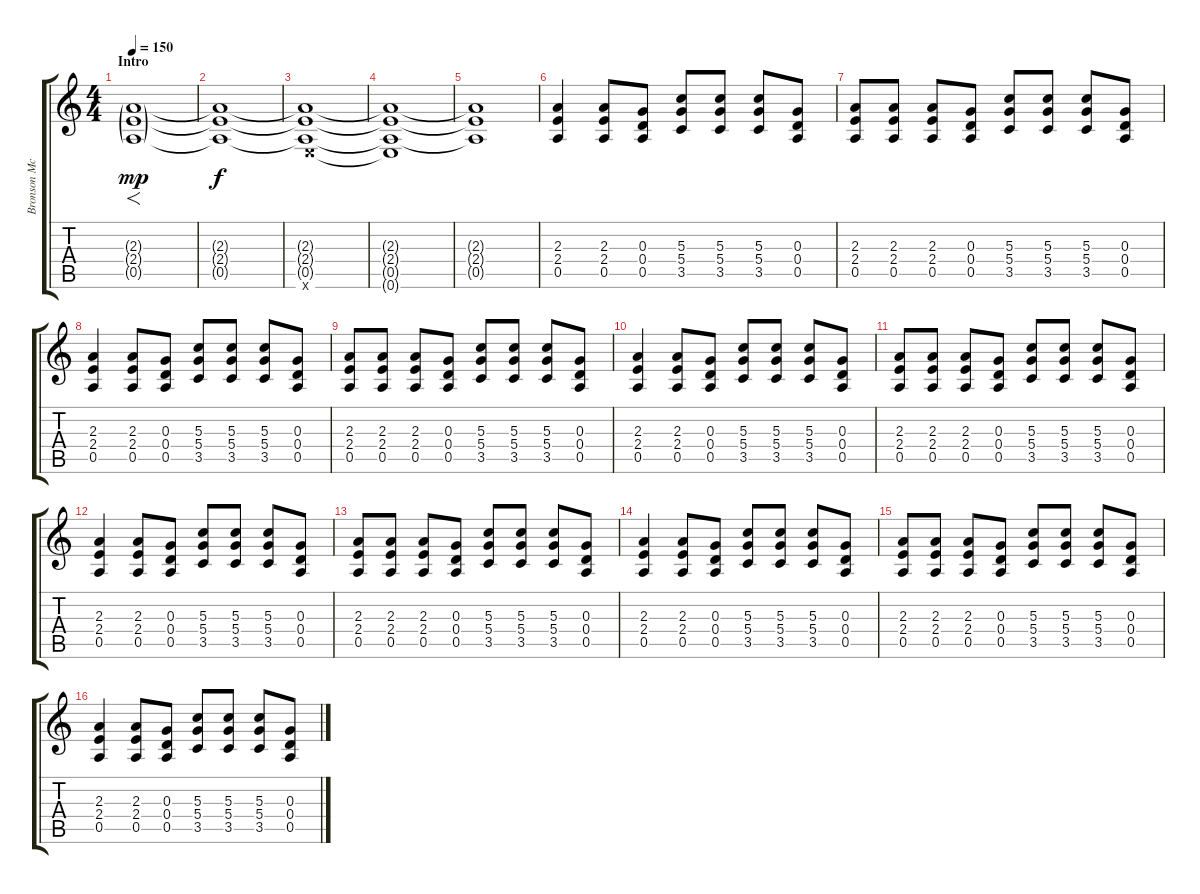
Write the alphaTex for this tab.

\track ("Bronson McDowall (Guitar)" "Bronson Mc") {instrument distortionguitar}
\staff {score tabs}
\tuning (E4 B3 G3 D3 A2 E2) {hide}
\ts (4 4)
\section ("" "Intro")
\tempo 150
\clef g2
\ks c
(2.3{g} 2.4{g} 0.5{g}).1{f dy mp instrument distortionguitar} |
(2.3{t} 2.4{t} 0.5{t}).1{dy f} |
(2.3{t} 2.4{t} 0.5{t} 0.6{x}).1 |
(2.3{t} 2.4{t} 0.5{t} 0.6{t}).1 |
(2.3{t} 2.4{t} 0.5{t}).1 |
(2.3 2.4 0.5).4 (2.3 2.4 0.5).8 (0.3 0.4 0.5).8 (5.3 5.4 3.5).8 (5.3 5.4 3.5).8 (5.3 5.4 3.5).8 (0.3 0.4 0.5).8 |
(2.3 2.4 0.5).8 (2.3 2.4 0.5).8 (2.3 2.4 0.5).8 (0.3 0.4 0.5).8 (5.3 5.4 3.5).8 (5.3 5.4 3.5).8 (5.3 5.4 3.5).8 (0.3 0.4 0.5).8 |
(2.3 2.4 0.5).4 (2.3 2.4 0.5).8 (0.3 0.4 0.5).8 (5.3 5.4 3.5).8 (5.3 5.4 3.5).8 (5.3 5.4 3.5).8 (0.3 0.4 0.5).8 |
(2.3 2.4 0.5).8 (2.3 2.4 0.5).8 (2.3 2.4 0.5).8 (0.3 0.4 0.5).8 (5.3 5.4 3.5).8 (5.3 5.4 3.5).8 (5.3 5.4 3.5).8 (0.3 0.4 0.5).8 |
(2.3 2.4 0.5).4 (2.3 2.4 0.5).8 (0.3 0.4 0.5).8 (5.3 5.4 3.5).8 (5.3 5.4 3.5).8 (5.3 5.4 3.5).8 (0.3 0.4 0.5).8 |
(2.3 2.4 0.5).8 (2.3 2.4 0.5).8 (2.3 2.4 0.5).8 (0.3 0.4 0.5).8 (5.3 5.4 3.5).8 (5.3 5.4 3.5).8 (5.3 5.4 3.5).8 (0.3 0.4 0.5).8 |
(2.3 2.4 0.5).4 (2.3 2.4 0.5).8 (0.3 0.4 0.5).8 (5.3 5.4 3.5).8 (5.3 5.4 3.5).8 (5.3 5.4 3.5).8 (0.3 0.4 0.5).8 |
(2.3 2.4 0.5).8 (2.3 2.4 0.5).8 (2.3 2.4 0.5).8 (0.3 0.4 0.5).8 (5.3 5.4 3.5).8 (5.3 5.4 3.5).8 (5.3 5.4 3.5).8 (0.3 0.4 0.5).8 |
(2.3 2.4 0.5).4 (2.3 2.4 0.5).8 (0.3 0.4 0.5).8 (5.3 5.4 3.5).8 (5.3 5.4 3.5).8 (5.3 5.4 3.5).8 (0.3 0.4 0.5).8 |
(2.3 2.4 0.5).8 (2.3 2.4 0.5).8 (2.3 2.4 0.5).8 (0.3 0.4 0.5).8 (5.3 5.4 3.5).8 (5.3 5.4 3.5).8 (5.3 5.4 3.5).8 (0.3 0.4 0.5).8 |
(2.3 2.4 0.5).4 (2.3 2.4 0.5).8 (0.3 0.4 0.5).8 (5.3 5.4 3.5).8 (5.3 5.4 3.5).8 (5.3 5.4 3.5).8 (0.3 0.4 0.5).8
